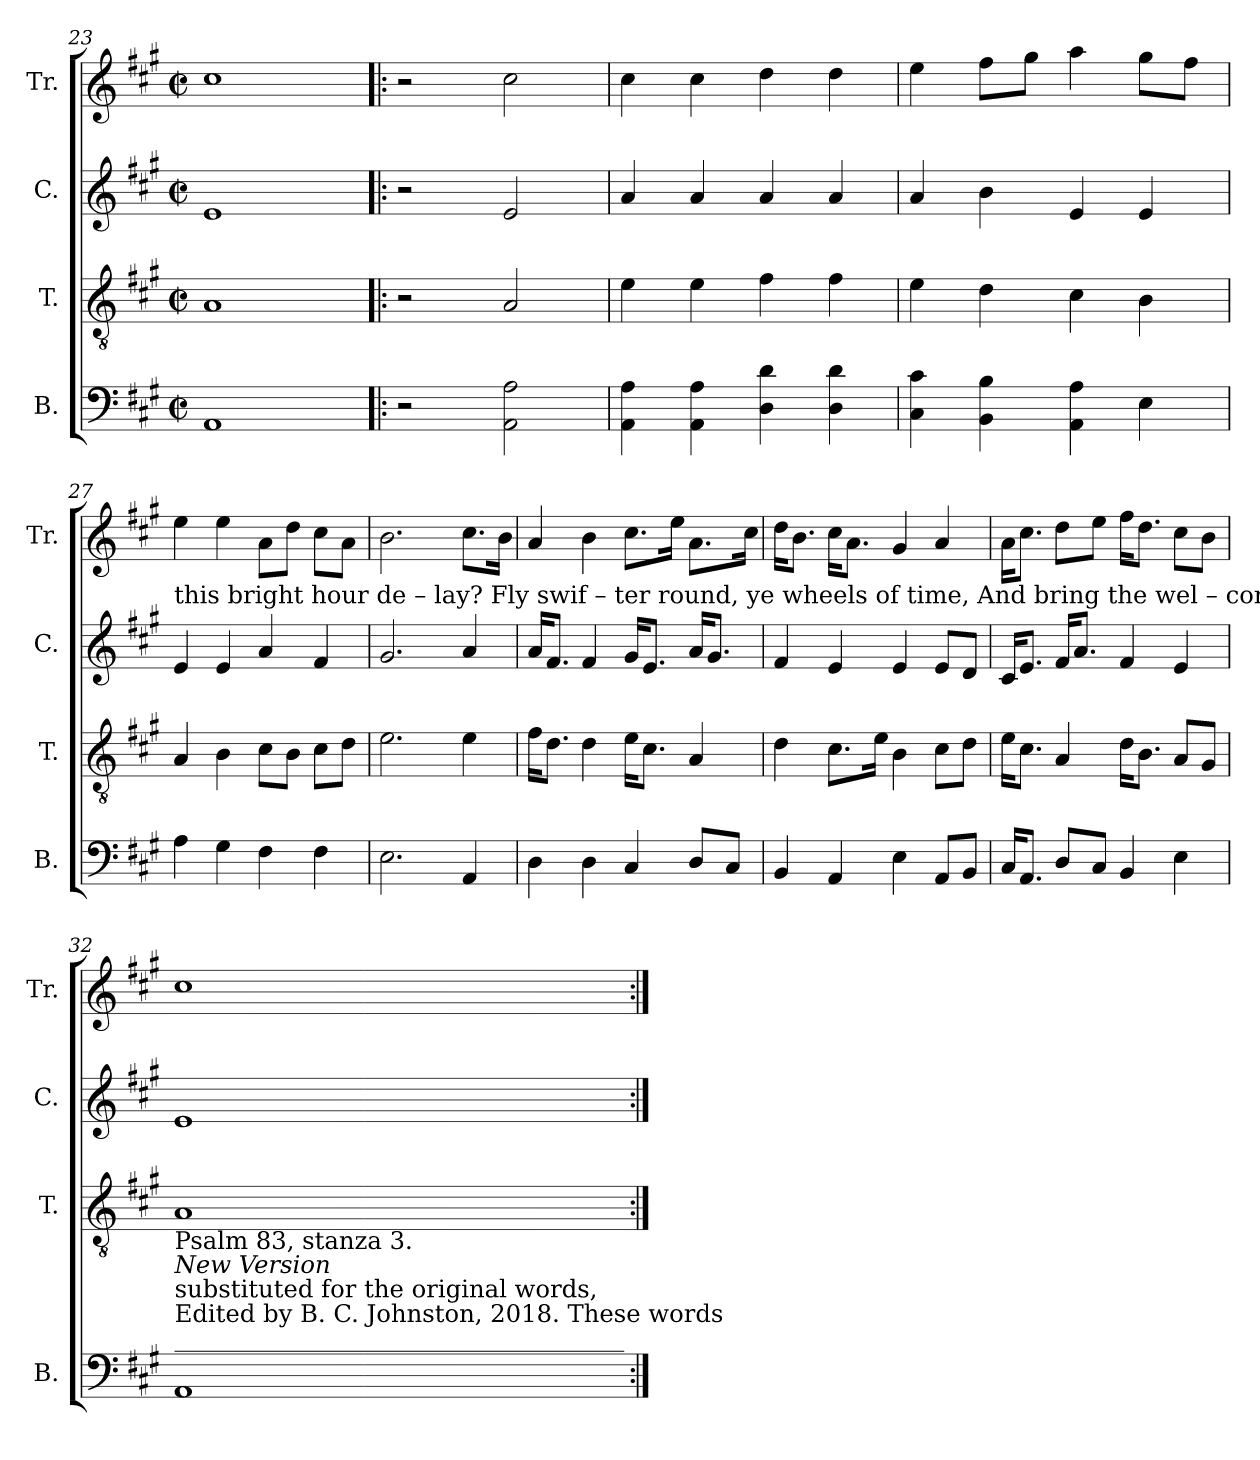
**kern	**kern	**kern	**kern
*part4	*part3	*part2	*part1
*staff4	*staff3	*staff2	*staff1
*I"B.	*I"T.	*I"C.	*I"Tr.
*I'B.	*I'T.	*I'C.	*I'Tr.
*clefF4	*clefGv2	*clefG2	*clefG2
*k[f#c#g#]	*k[f#c#g#]	*k[f#c#g#]	*k[f#c#g#]
*M2/2	*M2/2	*M2/2	*M2/2
*met(c|)	*met(c|)	*met(c|)	*met(c|)
=23	=23	=23	=23
1AA!	1A!	1e!	1cc#!
=24!|:	=24!|:	=24!|:	=24!|:
2r	2r	2r	2r
2AA!\ 2A!\	2A!/	2e!/	2cc#!\
=25	=25	=25	=25
4AA!\ 4A!\	4e!\	4a!/	4cc#!\
4AA!\ 4A!\	4e!\	4a!/	4cc#!\
4D!\ 4d!\	4f#!\	4a!/	4dd!\
4D!\ 4d!\	4f#!\	4a!/	4dd!\
=26	=26	=26	=26
4C#!\ 4c#!\	4e!\	4a!/	4ee!\
4BB!\ 4B!\	4d!\	4b!\	8ff#!\L
.	.	.	8gg#!\J
4AA!\ 4A!\	4c#!\	4e!/	4aa!\
4E!\	4B!\	4e!/	8gg#!\L
.	.	.	8ff#!\J
!!LO:LB:g=z
=27	=27	=27	=27
!	!	!LO:TX:a:t=this bright hour de –  lay?     Fly        swif – ter  round,    ye          wheels     of      time,   And     bring    the      wel  –   come     day.	!
4A!\	4A!/	4e!/	4ee!\
4G#!\	4B!\	4e!/	4ee!\
4F#!\	8c#!\L	4a!/	8a!\L
.	8B!\J	.	8dd!\J
4F#!\	8c#!\L	4f#!/	8cc#!\L
.	8d!\J	.	8a!\J
=28	=28	=28	=28
2.E!\	2.e!\	2.g#!/	2.b!\
4AA!/	4e!\	4a!/	8.cc#!\L
.	.	.	16b!\Jk
=29	=29	=29	=29
4D!\	16f#!\KL	16a!/KL	4a!/
.	8.d!\J	8.f#!/J	.
4D!\	4d!\	4f#!/	4b!\
4C#!/	16e!\KL	16g#!/KL	8.cc#!\L
.	8.c#!\J	8.e!/J	.
.	.	.	16ee!\Jk
8D!/L	4A!/	16a!/KL	8.a!\L
.	.	8.g#!/J	.
8C#!/J	.	.	.
.	.	.	16cc#!\Jk
=30	=30	=30	=30
4BB!/	4d!\	4f#!/	16dd!\KL
.	.	.	8.b!\J
4AA!/	8.c#!\L	4e!/	16cc#!\KL
.	.	.	8.a!\J
.	16e!\Jk	.	.
4E!\	4B!\	4e!/	4g#!/
8AA!/L	8c#!\L	8e!/L	4a!/
8BB!/J	8d!\J	8d!/J	.
=31	=31	=31	=31
16C#!/KL	16e!\KL	16c#!/KL	16a!\KL
8.AA!/J	8.c#!\J	8.e!/J	8.cc#!\J
8D!/L	4A!/	16f#!/KL	8dd!\L
.	.	8.a!/J	.
8C#!/J	.	.	8ee!\J
4BB!/	16d!\KL	4f#!/	16ff#!\KL
.	8.B!\J	.	8.dd!\J
4E!\	8A!/L	4e!/	8cc#!\L
.	8G#!/J	.	8b!\J
=32	=32	=32	=32
!LO:TX:a:t=_____________________________________	!	!	!
!LO:TX:a:t=Edited by B. C. Johnston, 2018. These words	!	!	!
!LO:TX:a:t=substituted for the original words,	!	!	!
!LO:TX:a:i:t=New Version	!	!	!
!LO:TX:a:t=Psalm 83, stanza 3.	!	!	!
1AA!	1A!	1e!	1cc#!
=:|!	=:|!	=:|!	=:|!
*-	*-	*-	*-
